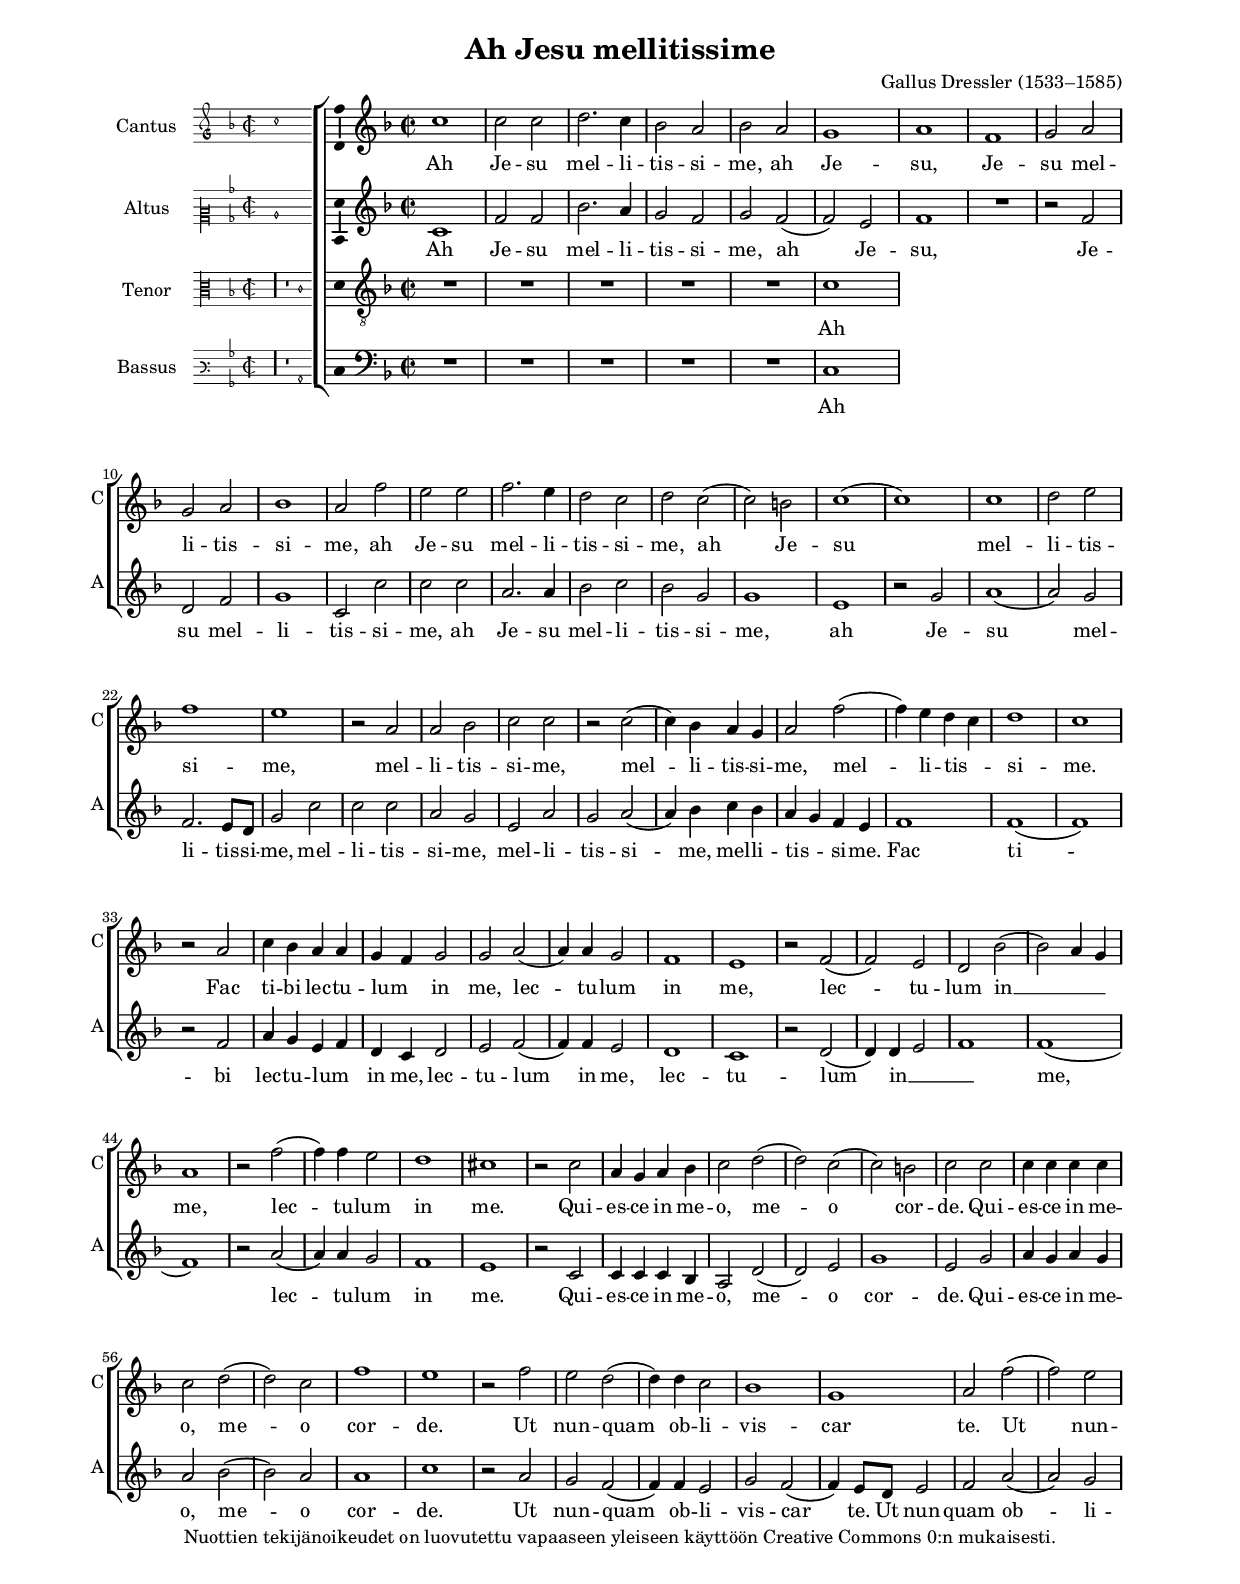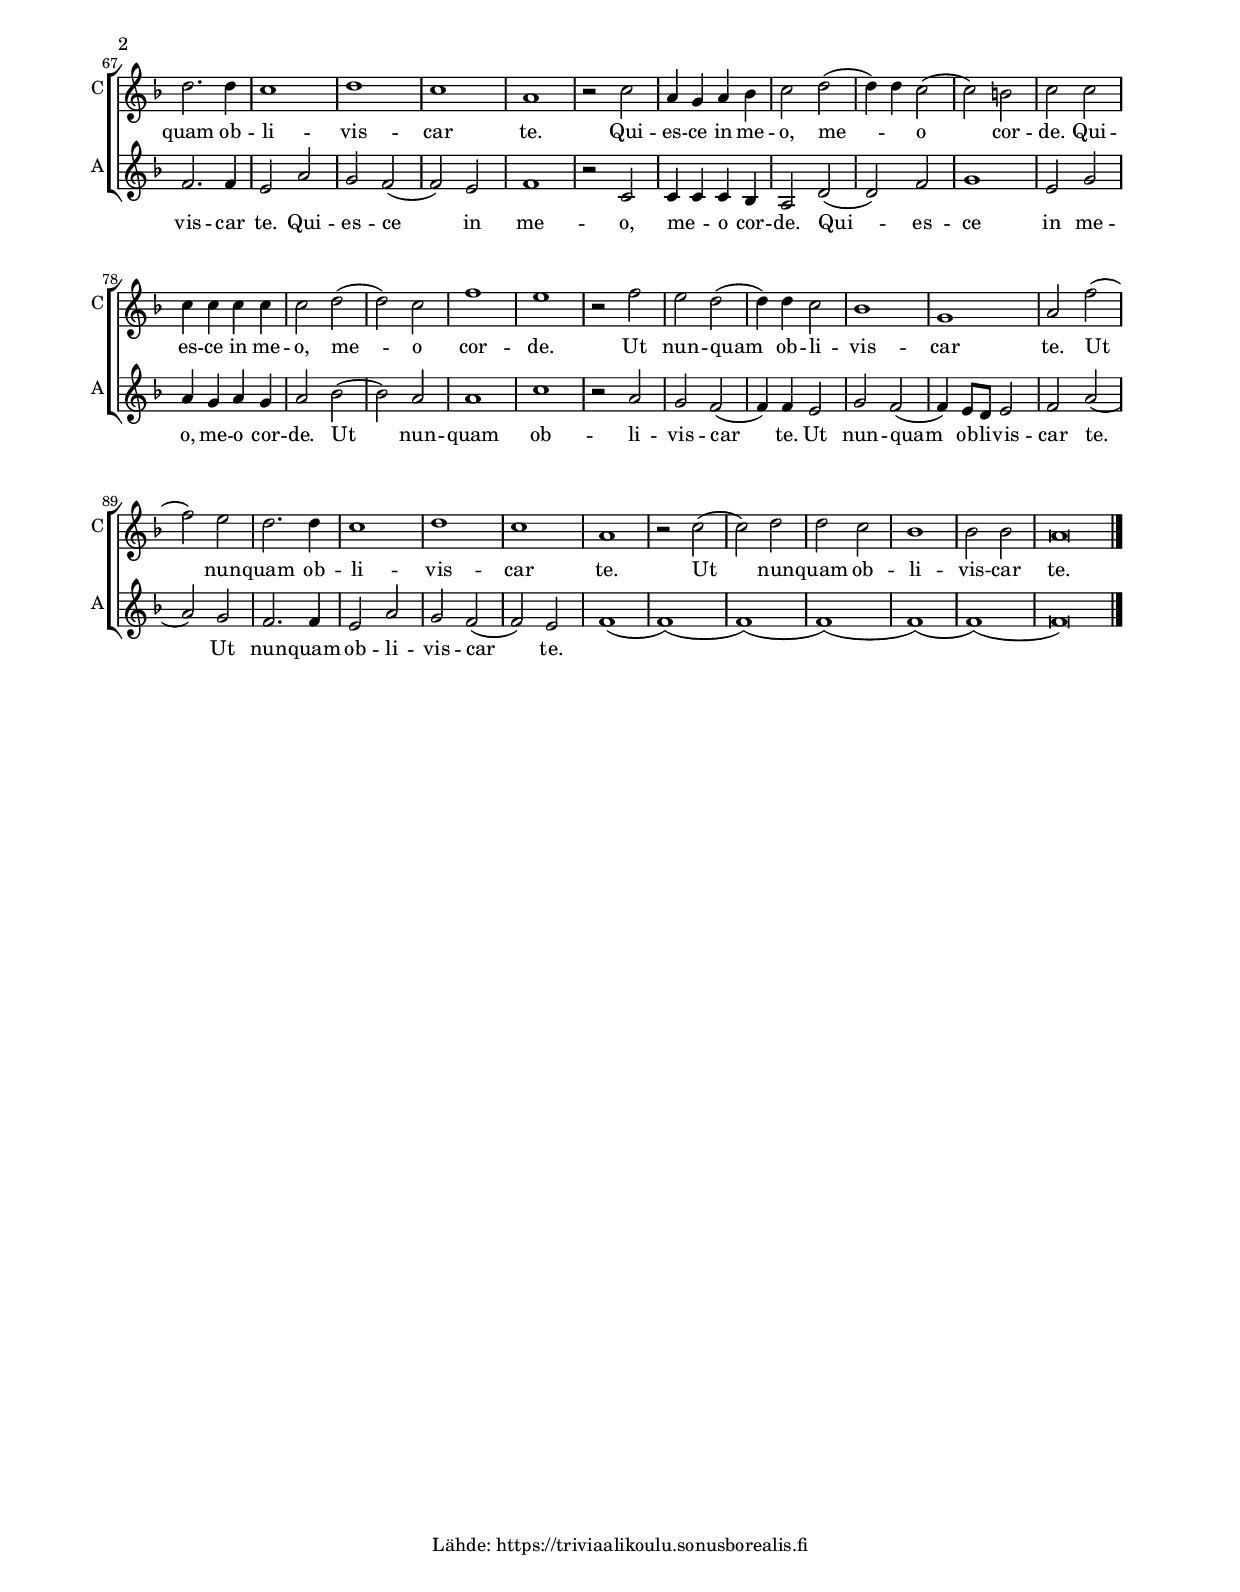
\version "2.20.0"
\include "suomi.ly"

\include "../paper-margins.ily"

#(set-global-staff-size 16)

global = {
%  \numericTimeSignature
  \time 2/2
%	\set Timing.measureLength = #(ly:make-moment 4/2)
%  \autoBeamOff
  \key f \major
  \set Staff.midiInstrument = #"voice oohs"
}


SopranoMusic = \relative c'' {
	\set Staff.instrumentName = #"Cantus"
	\set Staff.shortInstrumentName = "C"

	\incipit { \clef "mensural-g" \key f \major \time 2/2 c''1 }

	c1 | c2 c | d2. c4 | b2 a | b a | g1 | a | f |
	g2 a | g a | b1 | a2 f' | e e | f2. e4 | d2 c |
	d c( | c) h | c1( | c) | c | d2 e | f1 | e |
% p2
	r2 a, | a b | c c | r c( | c4) b a g |
	a2 f'( | f4) e d c | d1 | c |
	r2 a | c4 b a a | g f g2 | g a( | a4) a g2 | f1 | e |
	r2 f( | f) e | d b'( | b) a4 g | a1 |
% p3
	r2 f'( | f4) f e2 | d1 | cis |
	r2 c | a4 g a b | c2 d( | d) c( | c) h | c c |
	c4 c c c | c2 d( | d) c | f1 | e |
	r2 f | e d( | d4) d c2 | b1 | g | a2 f'( | f) e |
% p4
	d2. d4 | c1 | d | c | a |
	r2 c | a4 g a b | c2 d( | d4) d c2( | c) h | c c |
	c4 c c c | c2 d( | d) c | f1 | e |
	r2 f | e d( | d4) d c2 | b1 | g |
% p5
	a2 f'( | f) e | d2. d4 | c1 | d | c | a |
	r2 c( | c) d | d c | b1 | b2 b |

    \time 4/2
    \once \override Staff.TimeSignature.break-visibility = ##(#t #f #t)
    a\breve \bar "|."
}

stanzaOneLyrics = \lyricmode {
	Ah Je -- su mel -- li -- tis -- si -- me,
	ah Je -- su,
	Je -- su mel -- li -- tis -- si -- me,
	ah Je -- su mel -- li -- tis -- si -- me,
	ah Je -- su mel -- li -- tis -- si -- me,
	mel -- li -- tis -- si -- me,
	mel -- li -- tis -- si -- me,
	mel -- li -- tis -- _ si -- me.

	Fac ti -- bi lec -- tu -- lum _ in me,
	lec -- tu -- lum in me,
	lec -- tu -- lum in __ _ _ me,
	lec -- tu -- lum in me.

	Qui -- es -- ce in me -- o, me -- o cor -- de.
	Qui -- es -- ce in me -- o, me -- o cor -- de.

	Ut nun -- quam ob -- li -- vis -- car te.
	Ut nun -- quam ob -- li -- vis -- car te.

	Qui -- es -- ce in me -- o, me -- _ o cor -- de.
	Qui -- es -- ce in me -- o, me -- o cor -- de.

	Ut nun -- quam ob -- li -- vis -- car te.
	Ut nun -- quam ob -- li -- vis -- car te.
	Ut nun -- quam ob -- li -- vis -- car te.
}

AltoMusic = \relative c' {
	\set Staff.instrumentName = #"Altus"
	\set Staff.shortInstrumentName = "A"

	\incipit {
	  \clef "mensural-c2"
	  \override Staff.KeySignature.flat-positions = #'((-5 . 5))
	  \key f \major
	  \time 2/2
	  c'1
	}

	c1 | f2 f | b2. a4 | g2 f | g f( | f) e | f1 | R |
	r2 f | d f | g1 | c,2 c' | c c | a2. a4 | b2 c | b g |
	g1 | e | r2 g | a1( | a2) g | f2. e8 d | g2 c | c c |
% p2
  a g | e a | g a( | a4) b c b | a g f e | f1 | f( | f) |
  r2 f | a4 g e f | d c d2 | e f( | f4) f e2| d1 | c |
  r2 d( | d4) d e2 | f1 | f( | f) |
% p3
  r2 a( | a4) a g2 | f1 | e |
  r2 c | c4 c c b | a2 d( | d) e |
  g1 | e2 g | a4 g a g | a2 b( | b) a | a1 | c |
  r2 a | g f( | f4) f e2 | g f( | f4) e8 d e2 |
  f a( | a) g |
% p4
  f2. f4 | e2 a | g f( | f) e | f1 |
  r2 c | c4 c c b | a2 d( | d) f |
  g1 | e2 g | a4 g a g | a2 b( | b) a | a1 | c |
  r2 a | g f( | f4) f e2 | g f( | f4) e8 d e2 |
% p5
  f a( | a) g | f2. f4 | e2 a | g f( | f) e |
  f1( | f)( | f)( | f)( | f)( | f)( |

  \time 4/2
  \once \override Staff.TimeSignature.break-visibility = ##(#t #f #t)
  f\breve) \bar "|."
}

stanzaOneLyricsAlto = \lyricmode {
	Ah Je -- su mel -- li -- tis -- si -- me,
	ah Je -- su,
	mel -- li -- tis -- si -- me,
	ah Je -- su mel -- li -- tis -- si -- me,
	ah Je -- su

  Ah Je -- su mel -- li -- _ tis -- si -- me,
	mel -- li -- tis -- si -- me,
	mel -- li -- tis -- si -- me,
	mel -- li -- tis -- _ si -- me.

	Fac ti -- bi lec -- tu -- lum _ in me,
	lec -- tu -- lum in me,
	lec -- tu -- lum in me,
	lec -- tu -- lum in me.

	Qui -- es -- ce in me -- o, me -- o cor -- de.
	Qui -- es -- ce in me -- o, me -- o cor -- de.

	Ut nun -- quam ob -- li -- vis -- car __ _ _ _ te.
	Ut nun -- quam ob -- li -- vis -- car __ _ _ te.

	Qui -- es -- ce in me -- o, me -- o cor -- de.
	Qui -- es -- ce in me -- o, me -- o cor -- de.

  Ut nun -- quam ob -- li -- vis -- car __ _ _ _ te.
	Ut nun -- quam ob -- li -- vis -- car __ _ _ te. __
}


TenoreMusic = \relative c' {
	\set Staff.instrumentName = #"Tenor"
	\set Staff.shortInstrumentName = "T"

	\incipit { \clef "mensural-c3" \key f \major \time 2/2 r\maxima r1 c' }

	\clef "treble_8"
	\repeat unfold 5 { R1 | }
	c |
}

BassMusic = \relative c {
	\set Staff.instrumentName = #"Bassus"
	\set Staff.shortInstrumentName = "B"

  \incipit {
    \clef "mensural-f"
    \set Staff.middleCClefPosition = #4
    \set Staff.middleCPosition = #4
    \set Staff.clefPosition = #0
    \override Staff.KeySignature.flat-positions = #'((-5 . 5))
    \key f \major
    \time 2/2
    r\maxima r1 c
  }


	\clef bass
	\repeat unfold 5 { R | }
	c |
}


\header {
  title = "Ah Jesu mellitissime"
%  subtitle = ""
  composer = "Gallus Dressler (1533–1585)"
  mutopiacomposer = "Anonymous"
%  instrument = "Voice (SATB)"
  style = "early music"
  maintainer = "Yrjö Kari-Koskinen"
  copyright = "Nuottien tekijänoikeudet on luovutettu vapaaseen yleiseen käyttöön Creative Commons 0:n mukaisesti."
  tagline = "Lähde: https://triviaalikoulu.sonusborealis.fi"
}

\score {
  \new ChoirStaff <<
    \new Staff <<
      \new Voice = "Soprano" {
		    \global
        \SopranoMusic
      }
     \new Lyrics \lyricsto "Soprano" {
       \stanzaOneLyrics
     }
    >>
    \new Staff <<
      \new Voice = "Alto" {
        \global
        \AltoMusic
      }
     \new Lyrics \lyricsto "Alto" {
       \stanzaOneLyrics
     }
    >>
    \new Staff <<
      \new Voice = "Tenore" {
        \global
        \TenoreMusic
      }
      \new Lyrics \lyricsto "Tenore" {
       \stanzaOneLyrics
      }
    >>
    \new Staff <<
      \new Voice = "Bass" {
        \global
        \BassMusic
      }
      \new Lyrics \lyricsto "Bass" {
       \stanzaOneLyrics
      }
    >>
  >>
  \layout {
    \context {
      \Voice
      \consists "Ambitus_engraver"
    }
    indent = 3.5\cm
    incipit-width = 2\cm
    \context {
     \Staff \RemoveEmptyStaves
   }
    \context {
     \Score
     \override VerticalAxisGroup.remove-first = ##t
    }
  }
}
